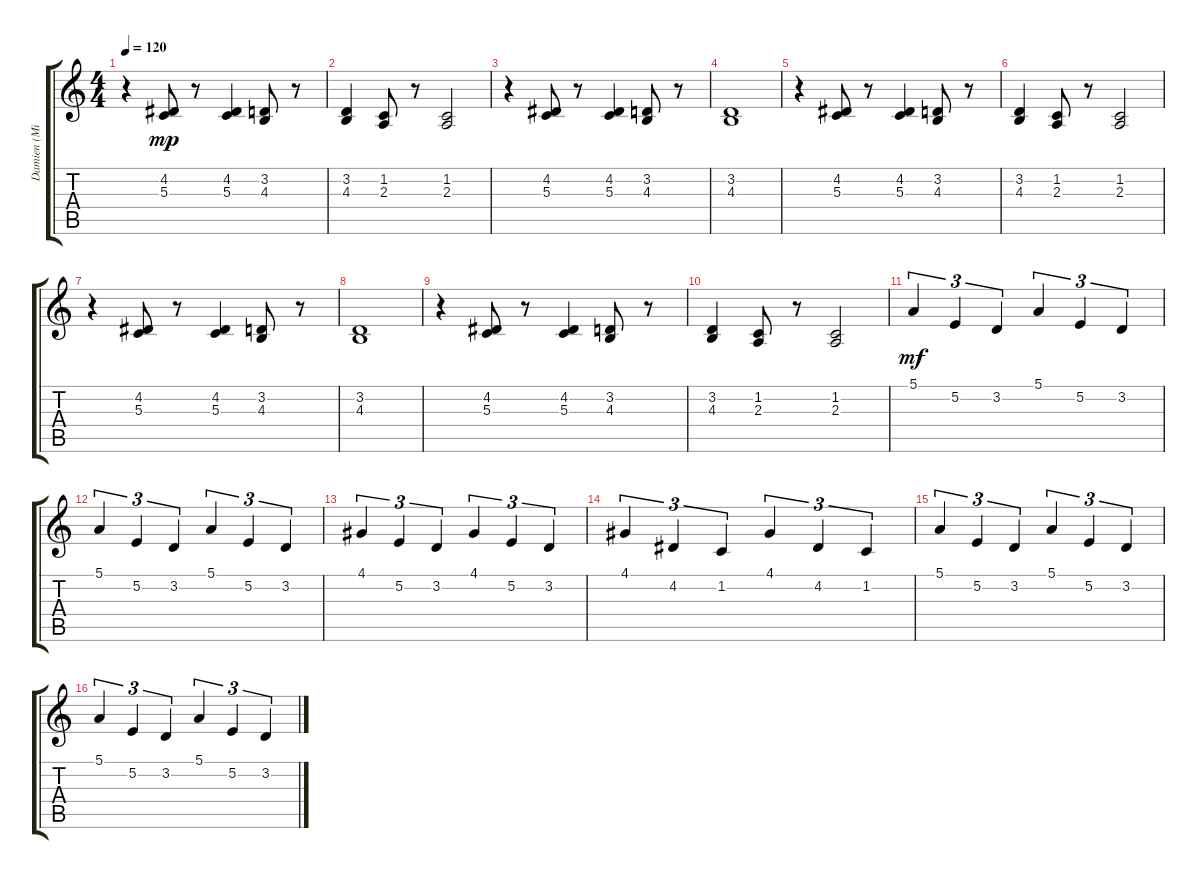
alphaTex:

\track ("Damien (MidKeyb)" "Damien (Mi") {instrument viola}
\staff {score tabs}
\tuning (E4 B3 G3 D3 A2 D2) {hide}
\ts (4 4)
\tempo 120
\clef g2
\ks c
r.4{dy mp} (4.2 5.3).8 r.8 (4.2 5.3).4 (3.2 4.3).8 r.8 |
(3.2 4.3).4 (1.2 2.3).8 r.8 (1.2 2.3).2 |
r.4 (4.2 5.3).8 r.8 (4.2 5.3).4 (3.2 4.3).8 r.8 |
(3.2 4.3).1 |
r.4 (4.2 5.3).8 r.8 (4.2 5.3).4 (3.2 4.3).8 r.8 |
(3.2 4.3).4 (1.2 2.3).8 r.8 (1.2 2.3).2 |
r.4 (4.2 5.3).8 r.8 (4.2 5.3).4 (3.2 4.3).8 r.8 |
(3.2 4.3).1 |
r.4 (4.2 5.3).8 r.8 (4.2 5.3).4 (3.2 4.3).8 r.8 |
(3.2 4.3).4 (1.2 2.3).8 r.8 (1.2 2.3).2 |
5.1.4{tu (3 2) dy mf instrument tremolostrings} 5.2.4{tu (3 2)} 3.2.4{tu (3 2)} 5.1.4{tu (3 2)} 5.2.4{tu (3 2)} 3.2.4{tu (3 2)} |
5.1.4{tu (3 2)} 5.2.4{tu (3 2)} 3.2.4{tu (3 2)} 5.1.4{tu (3 2)} 5.2.4{tu (3 2)} 3.2.4{tu (3 2)} |
4.1.4{tu (3 2)} 5.2.4{tu (3 2)} 3.2.4{tu (3 2)} 4.1.4{tu (3 2)} 5.2.4{tu (3 2)} 3.2.4{tu (3 2)} |
4.1.4{tu (3 2)} 4.2.4{tu (3 2)} 1.2.4{tu (3 2)} 4.1.4{tu (3 2)} 4.2.4{tu (3 2)} 1.2.4{tu (3 2)} |
5.1.4{tu (3 2)} 5.2.4{tu (3 2)} 3.2.4{tu (3 2)} 5.1.4{tu (3 2)} 5.2.4{tu (3 2)} 3.2.4{tu (3 2)} |
5.1.4{tu (3 2)} 5.2.4{tu (3 2)} 3.2.4{tu (3 2)} 5.1.4{tu (3 2)} 5.2.4{tu (3 2)} 3.2.4{tu (3 2)}
